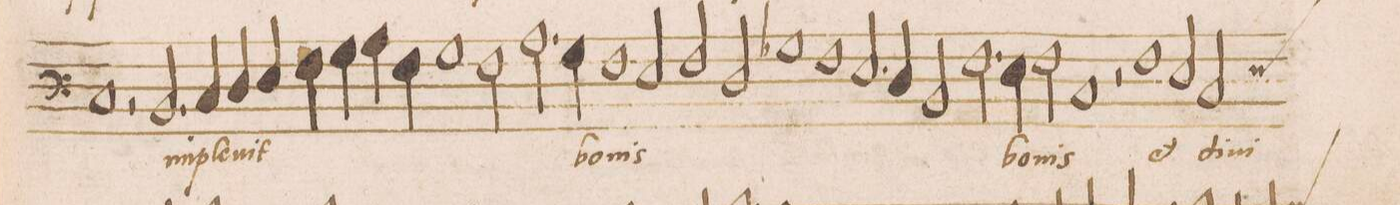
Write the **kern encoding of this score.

**kern	**text
*I"BASVS	*
*clefF4	*
*k[]	*
*met(C|)	*
*M2/1	*
*clefF3	*
1E	im-
=100-	=100-
2r	.
2.D/	-ple-
4E/	-uit
4F/	.
4G/	.
=101-	=101-
4A\	.
4B\	.
4c\	.
4A\	.
1B	.
=102-	=102-
2A\	.
2.c\	.
4B\	.
1A\	bo-
=103-	=103-
2G/	-nis
2A/	.
2F/	.
=104-	=104-
1B-X	.
1A	.
=105-	=105-
2.G/	.
4F/	.
2D/	.
2.A\	.
=106-	=106-
4G\	bo-
2A\	-nis
1E	.
=107-	=107-
2r	.
1A	et
2G/	di-
=108-	=108-
2E/	-ui-
*custos:G	*
*-	*-
